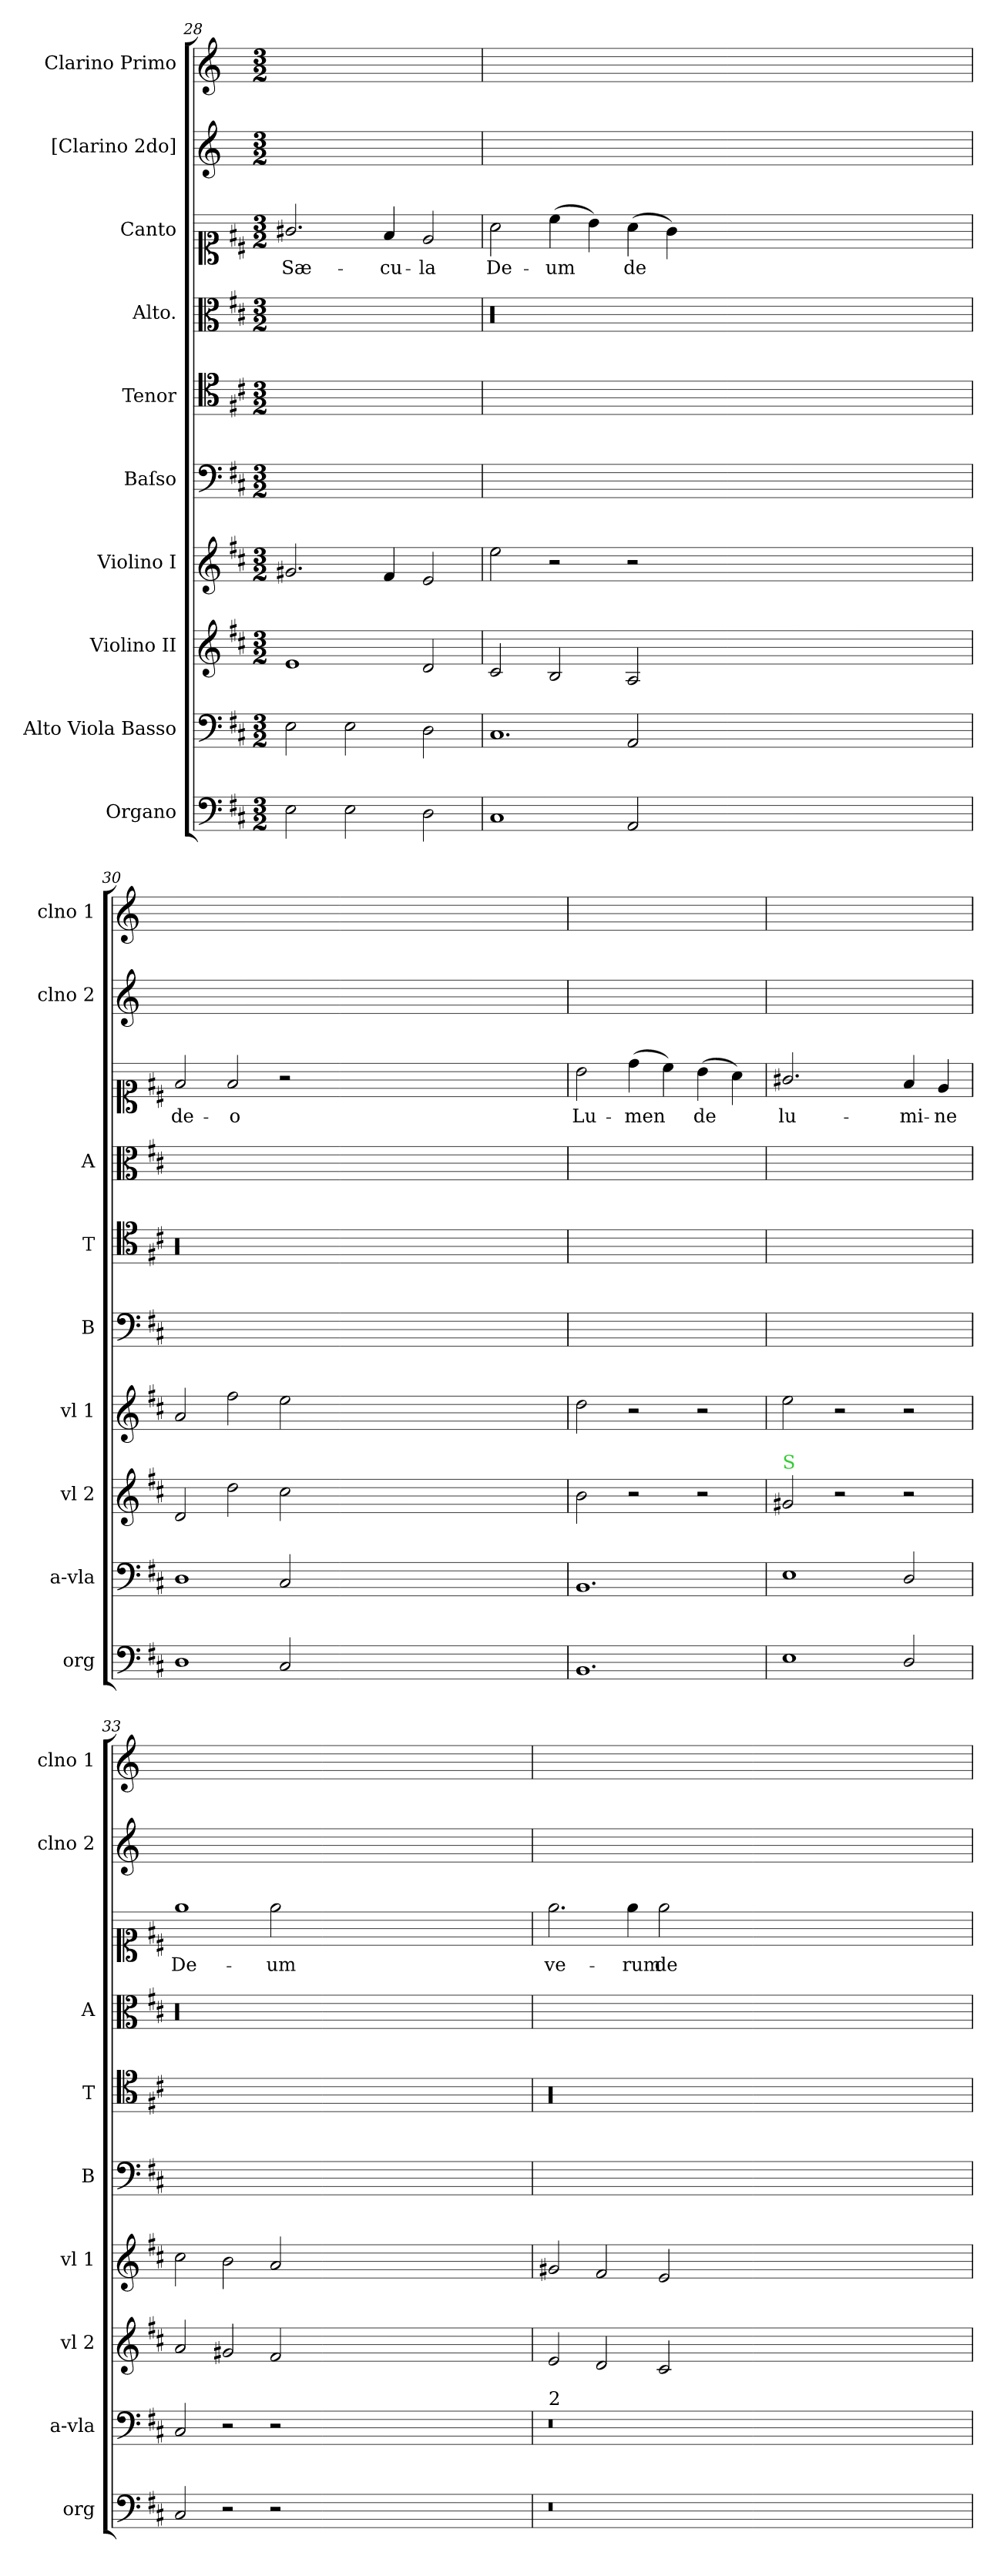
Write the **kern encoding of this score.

**kern	**kern	**kern	**kern	**kern	**kern	**kern	**kern	**text	**kern	**kern
*part10	*part9	*part8	*part7	*part6	*part5	*part4	*part3	*part3	*part2	*part1
*staff10	*staff9	*staff8	*staff7	*staff6	*staff5	*staff4	*staff3	*staff3	*staff2	*staff1
*I"Organo	*I"Alto Viola Basso	*I"Violino II	*I"Violino I	*I"Baſso	*I"Tenor	*I"Alto.	*I"Canto	*	*I"[Clarino 2do]	*I"Clarino Primo
*I'org	*I'a-vla	*I'vl 2	*I'vl 1	*I'B	*I'T	*I'A	*	*	*I'clno 2	*I'clno 1
*clefF4	*clefF4	*clefG2	*clefG2	*clefF4	*clefC4	*clefC3	*clefC1	*	*clefG2	*clefG2
*	*	*	*	*	*	*	*	*	*ITrd-1c-2	*ITrd-1c-2
*k[f#c#]	*k[f#c#]	*k[f#c#]	*k[f#c#]	*k[f#c#]	*k[f#c#]	*k[f#c#]	*k[f#c#]	*	*k[f#c#]	*k[f#c#]
*	*D:	*D:	*D:	*D:	*D:	*D:	*D:	*	*D:	*D:
*M3/2	*M3/2	*M3/2	*M3/2	*M3/2	*M3/2	*M3/2	*M3/2	*	*M3/2	*M3/2
=28	=28	=28	=28	=28	=28	=28	=28	=28	=28	=28
2E\	2E\	1e	2.g#X/	1.ryy	1.ryy	1.ryy	2.g#X/	Sæ-	1.ryy	1.ryy
2E\	2E\	.	.	.	.	.	.	.	.	.
.	.	.	4f#/	.	.	.	4f#/	-cu-	.	.
2D\	2D\	2d/	2e/	.	.	.	2e/	-la	.	.
=29	=29	=29	=29	=29	=29	=29	=29	=29	=29	=29
!	!LO:N:vis=1.	!	!	!	!	!	!	!	!	!
1C#	1C#	2c#/	2ee\	1.ryy	00.ryy	00.r	2a\	De-	1.ryy	1.ryy
.	.	2B/	2r	.	.	.	(4cc#\	-um	.	.
.	.	.	.	.	.	.	4b\)	.	.	.
2AA/	2AA/	2A/	2r	.	.	.	(4a\	de	.	.
.	.	.	.	.	.	.	4g\)	.	.	.
00ryy	00ryy	00ryy	00ryy	00ryy	.	.	00ryy	.	00ryy	00ryy
2ryy	2ryy	2ryy	2ryy	2ryy	.	.	2ryy	.	2ryy	2ryy
=30	=30	=30	=30	=30	=30	=30	=30	=30	=30	=30
1D	1D	2d/	2a/	1.ryy	00.r	00.ryy	2f#/	de-	1.ryy	1.ryy
.	.	2dd\	2ff#\	.	.	.	2f#/	-o	.	.
2C#/	2C#/	2cc#\	2ee\	.	.	.	2r	.	.	.
00ryy	00ryy	00ryy	00ryy	00ryy	.	.	00ryy	.	00ryy	00ryy
2ryy	2ryy	2ryy	2ryy	2ryy	.	.	2ryy	.	2ryy	2ryy
=31	=31	=31	=31	=31	=31	=31	=31	=31	=31	=31
1.BB	1.BB	2b\	2dd\	1.ryy	1.ryy	1.ryy	2b\	Lu-	1.ryy	1.ryy
.	.	2r	2r	.	.	.	(4dd\	-men	.	.
.	.	.	.	.	.	.	4cc#\)	.	.	.
.	.	2r	2r	.	.	.	(4b\	de	.	.
.	.	.	.	.	.	.	4a\)	.	.	.
=32	=32	=32	=32	=32	=32	=32	=32	=32	=32	=32
!	!	!LO:TX:a:color=limegreen:t=S	!	!	!	!	!	!	!	!
1E	1E	2g#X	2ee\	1.ryy	1.ryy	1.ryy	2.g#X/	lu-	1.ryy	1.ryy
.	.	2r	2r	.	.	.	.	.	.	.
.	.	.	.	.	.	.	4ryy	.	.	.
2D/	2D/	2r	2r	.	.	.	4f#/	-mi-	.	.
.	.	.	.	.	.	.	4e/	-ne	.	.
=33	=33	=33	=33	=33	=33	=33	=33	=33	=33	=33
2C#/	2C#/	2a/	2cc#\	1.ryy	00.ryy	00.r	1ee	De-	1.ryy	1.ryy
2r	2r	2g#X/	2b\	.	.	.	.	.	.	.
2r	2r	2f#/	2a/	.	.	.	2ee\	-um	.	.
00ryy	00ryy	00ryy	00ryy	00ryy	.	.	00ryy	.	00ryy	00ryy
2ryy	2ryy	2ryy	2ryy	2ryy	.	.	2ryy	.	2ryy	2ryy
=34	=34	=34	=34	=34	=34	=34	=34	=34	=34	=34
!	!LO:TX:a:t=2	!	!	!	!	!	!	!	!	!
0.r	0.r	2e/	2g#X/	1.ryy	00.r	00.ryy	2.ee\	ve-	1.ryy	1.ryy
.	.	2d/	2f#/	.	.	.	.	.	.	.
.	.	.	.	.	.	.	4ee\	-rum	.	.
.	.	2c#/	2e/	.	.	.	2ee\	de	.	.
.	.	00ryy	00ryy	00ryy	.	.	00ryy	.	00ryy	00ryy
0.ryy	0.ryy	.	.	.	.	.	.	.	.	.
.	.	2ryy	2ryy	2ryy	.	.	2ryy	.	2ryy	2ryy
=	=	=	=	=	=	=	=	=	=	=
*-	*-	*-	*-	*-	*-	*-	*-	*-	*-	*-
